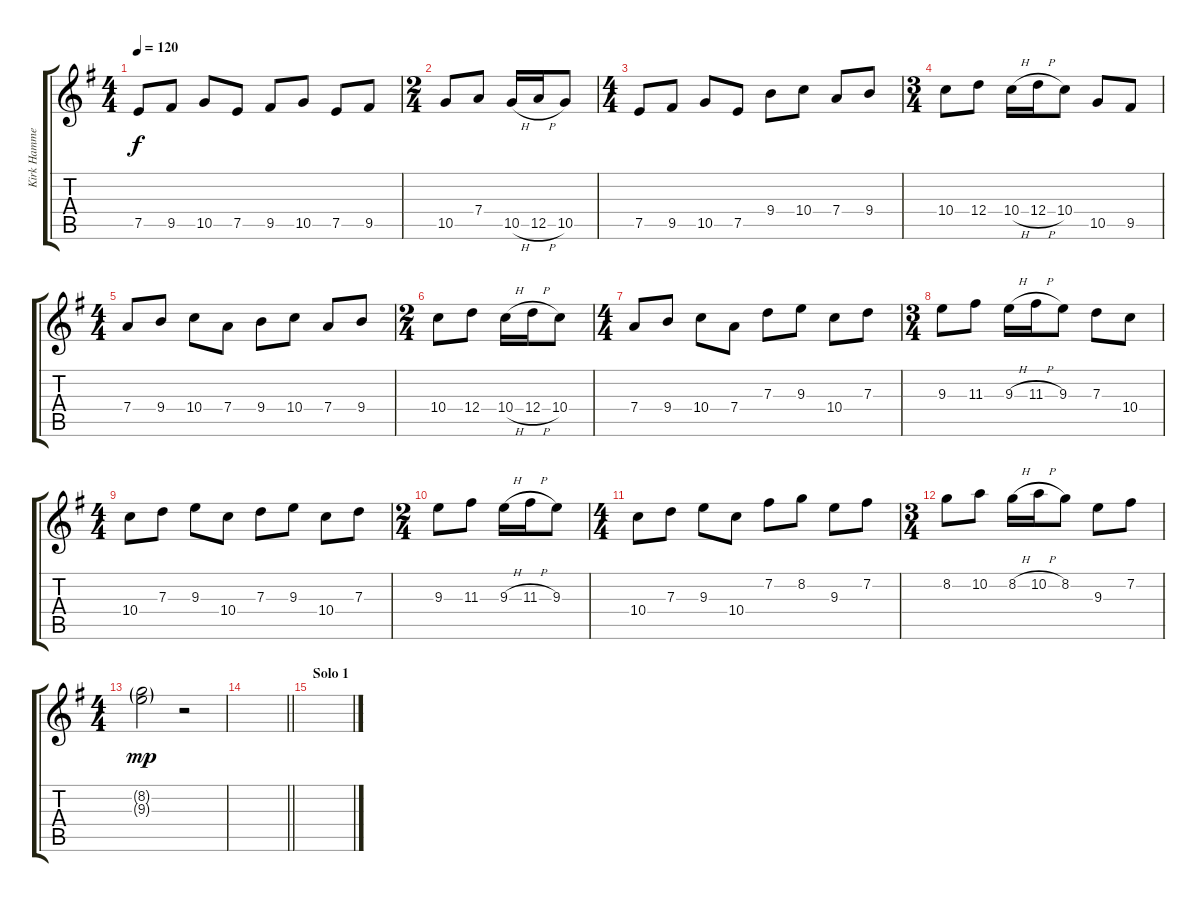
\track ("Kirk Hammet Alternate" "Kirk Hamme") {instrument distortionguitar}
\staff {score tabs}
\tuning (E4 B3 G3 D3 A2 E2) {hide}
\ts (4 4)
\tempo 120
\clef g2
\ks g
7.5.8{dy f} 9.5.8 10.5.8 7.5.8 9.5.8 10.5.8 7.5.8 9.5.8 |
\ts (2 4)
10.5.8 7.4.8 10.5{h}.16 12.5{h}.16 10.5.8 |
\ts (4 4)
7.5.8 9.5.8 10.5.8 7.5.8 9.4.8 10.4.8 7.4.8 9.4.8 |
\ts (3 4)
10.4.8 12.4.8 10.4{h}.16 12.4{h}.16 10.4.8 10.5.8 9.5.8 |
\ts (4 4)
7.4.8 9.4.8 10.4.8 7.4.8 9.4.8 10.4.8 7.4.8 9.4.8 |
\ts (2 4)
10.4.8 12.4.8 10.4{h}.16 12.4{h}.16 10.4.8 |
\ts (4 4)
7.4.8 9.4.8 10.4.8 7.4.8 7.3.8 9.3.8 10.4.8 7.3.8 |
\ts (3 4)
9.3.8 11.3.8 9.3{h}.16 11.3{h}.16 9.3.8 7.3.8 10.4.8 |
\ts (4 4)
10.4.8 7.3.8 9.3.8 10.4.8 7.3.8 9.3.8 10.4.8 7.3.8 |
\ts (2 4)
9.3.8 11.3.8 9.3{h}.16 11.3{h}.16 9.3.8 |
\ts (4 4)
10.4.8 7.3.8 9.3.8 10.4.8 7.2.8 8.2.8 9.3.8 7.2.8 |
\ts (3 4)
8.2.8 10.2.8 8.2{h}.16 10.2{h}.16 8.2.8 9.3.8 7.2.8 |
\ts (4 4)
(8.2{g} 9.3{g}).2{dy mp} r.2 |
\barLineRight lightlight
|
\section ("" "Solo 1")
